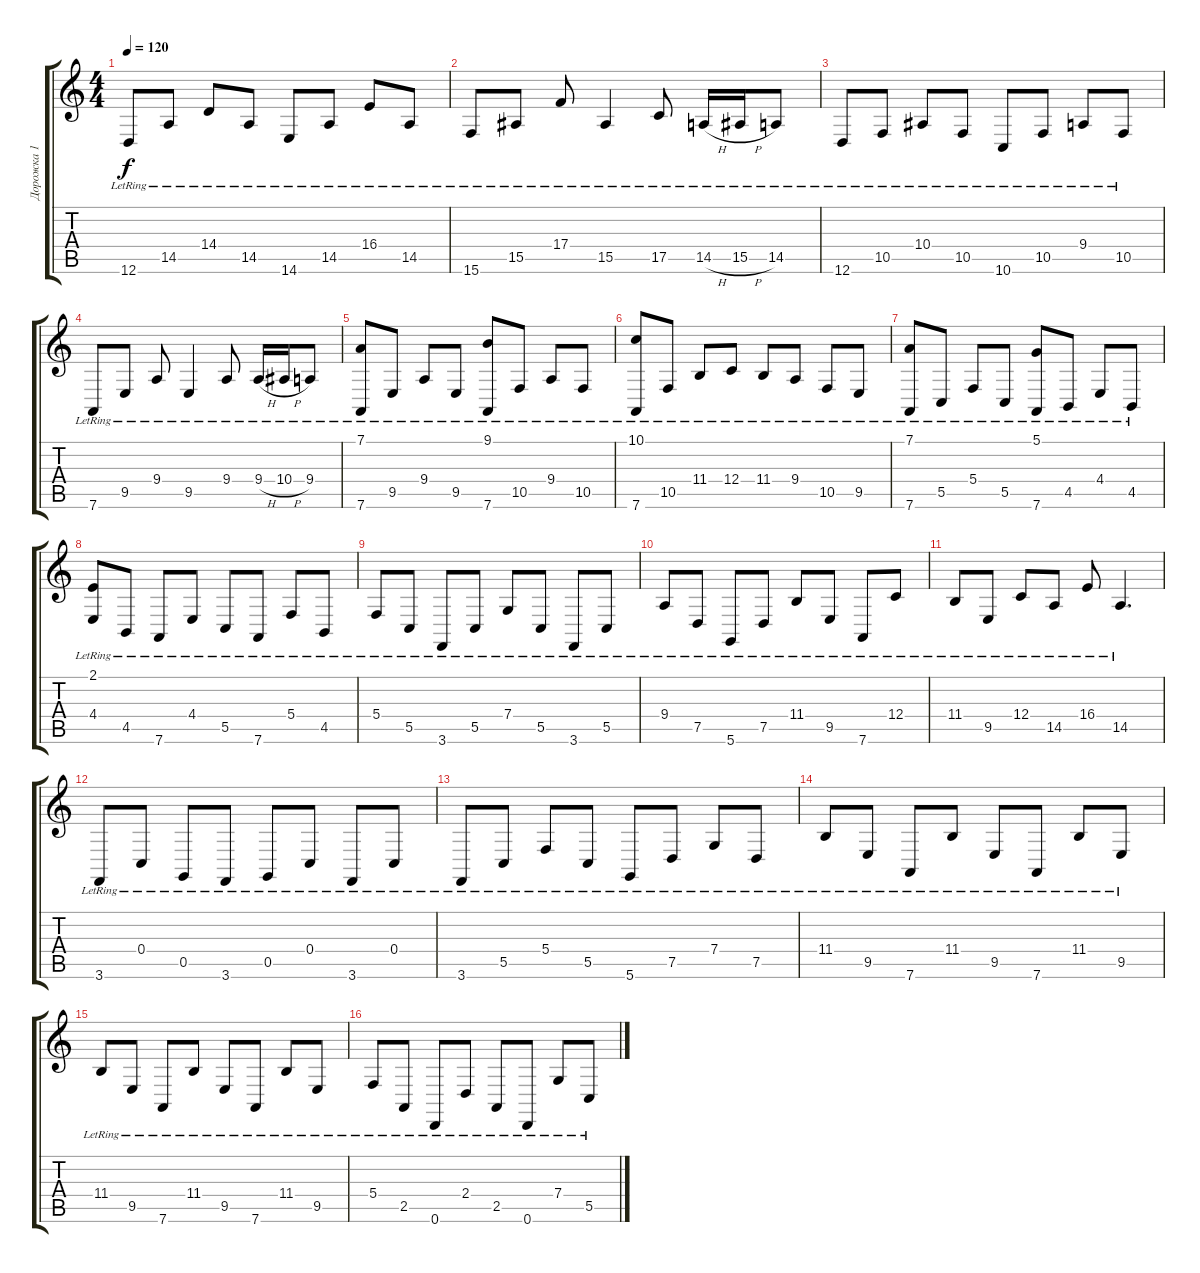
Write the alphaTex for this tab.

\track ("Дорожка 1" "Дорожка 1") {instrument acousticgrandpiano}
\staff {score tabs}
\tuning (D4 A3 F3 C3 G2 D2) {hide}
\ts (4 4)
\tempo 120
\clef g2
\ks c
12.6{lr}.8{dy f instrument acousticgrandpiano} 14.5{lr}.8 14.4{lr}.8 14.5{lr}.8 14.6{lr}.8 14.5{lr}.8 16.4{lr}.8 14.5{lr}.8 |
15.6{lr}.8 15.5{lr}.8 17.4{lr}.8 15.5{lr}.4 17.5{lr}.8 14.5{h lr}.16 15.5{h lr}.16 14.5{lr}.8 |
12.6{lr}.8 10.5{lr}.8 10.4{lr}.8 10.5{lr}.8 10.6{lr}.8 10.5{lr}.8 9.4{lr}.8 10.5{lr}.8 |
7.6{lr}.8 9.5{lr}.8 9.4{lr}.8 9.5{lr}.4 9.4{lr}.8 9.4{h lr}.16 10.4{h lr}.16 9.4{lr}.8 |
(7.1{lr} 7.6{lr}).8 9.5{lr}.8 9.4{lr}.8 9.5{lr}.8 (9.1{lr} 7.6{lr}).8 10.5{lr}.8 9.4{lr}.8 10.5{lr}.8 |
(10.1{lr} 7.6{lr}).8 10.5{lr}.8 11.4{lr}.8 12.4{lr}.8 11.4{lr}.8 9.4{lr}.8 10.5{lr}.8 9.5{lr}.8 |
(7.1{lr} 7.6{lr}).8 5.5{lr}.8 5.4{lr}.8 5.5{lr}.8 (5.1{lr} 7.6{lr}).8 4.5{lr}.8 4.4{lr}.8 4.5{lr}.8 |
(2.1{lr} 4.4{lr}).8 4.5{lr}.8 7.6{lr}.8 4.4{lr}.8 5.5{lr}.8 7.6{lr}.8 5.4{lr}.8 4.5{lr}.8 |
5.4{lr}.8 5.5{lr}.8 3.6{lr}.8 5.5{lr}.8 7.4{lr}.8 5.5{lr}.8 3.6{lr}.8 5.5{lr}.8 |
9.4{lr}.8 7.5{lr}.8 5.6{lr}.8 7.5{lr}.8 11.4{lr}.8 9.5{lr}.8 7.6{lr}.8 12.4{lr}.8 |
11.4{lr}.8 9.5{lr}.8 12.4{lr}.8 14.5{lr}.8 16.4{lr}.8 14.5{lr}.4{d} |
3.6{lr}.8 0.4{lr}.8 0.5{lr}.8 3.6{lr}.8 0.5{lr}.8 0.4{lr}.8 3.6{lr}.8 0.4{lr}.8 |
3.6{lr}.8 5.5{lr}.8 5.4{lr}.8 5.5{lr}.8 5.6{lr}.8 7.5{lr}.8 7.4{lr}.8 7.5{lr}.8 |
11.4{lr}.8 9.5{lr}.8 7.6{lr}.8 11.4{lr}.8 9.5{lr}.8 7.6{lr}.8 11.4{lr}.8 9.5{lr}.8 |
11.4{lr}.8 9.5{lr}.8 7.6{lr}.8 11.4{lr}.8 9.5{lr}.8 7.6{lr}.8 11.4{lr}.8 9.5{lr}.8 |
5.4{lr}.8 2.5{lr}.8 0.6{lr}.8 2.4{lr}.8 2.5{lr}.8 0.6{lr}.8 7.4{lr}.8 5.5{lr}.8
